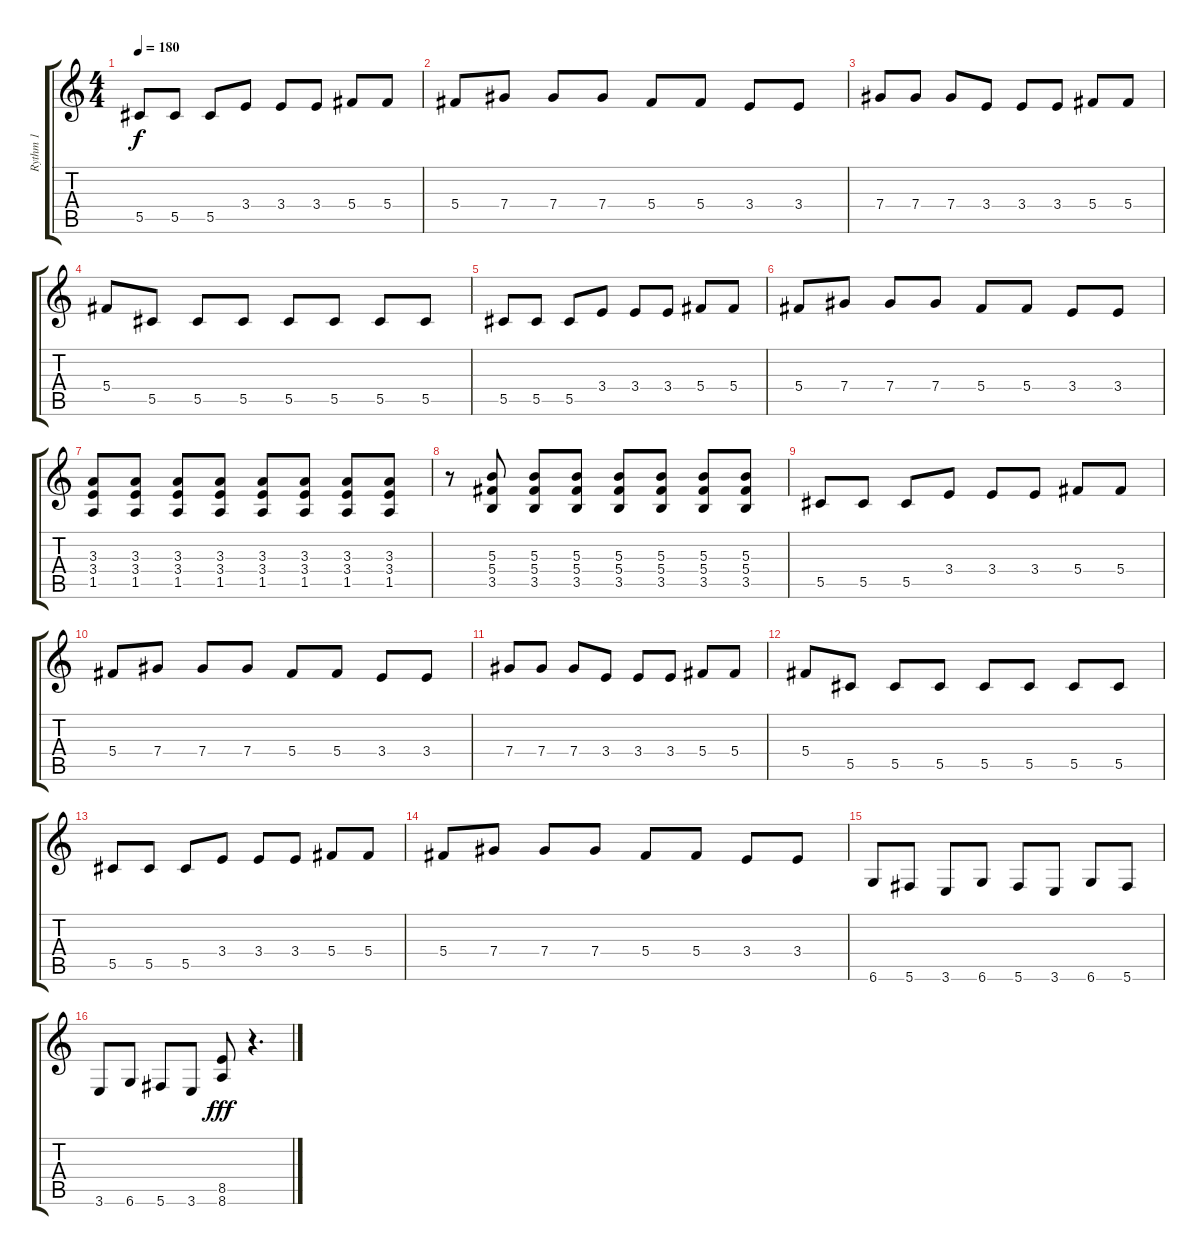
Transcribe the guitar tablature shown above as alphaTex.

\track ("Rythm 1" "Rythm 1") {instrument distortionguitar}
\staff {score tabs}
\tuning (Eb4 Bb3 Gb3 Db3 Ab2 Db2) {hide}
\ts (4 4)
\tempo 180
\clef g2
\ks c
5.5.8{dy f} 5.5.8 5.5.8 3.4.8 3.4.8 3.4.8 5.4.8 5.4.8 |
5.4.8 7.4.8 7.4.8 7.4.8 5.4.8 5.4.8 3.4.8 3.4.8 |
7.4.8 7.4.8 7.4.8 3.4.8 3.4.8 3.4.8 5.4.8 5.4.8 |
5.4.8 5.5.8 5.5.8 5.5.8 5.5.8 5.5.8 5.5.8 5.5.8 |
5.5.8 5.5.8 5.5.8 3.4.8 3.4.8 3.4.8 5.4.8 5.4.8 |
5.4.8 7.4.8 7.4.8 7.4.8 5.4.8 5.4.8 3.4.8 3.4.8 |
(3.3 3.4 1.5).8 (3.3 3.4 1.5).8 (3.3 3.4 1.5).8 (3.3 3.4 1.5).8 (3.3 3.4 1.5).8 (3.3 3.4 1.5).8 (3.3 3.4 1.5).8 (3.3 3.4 1.5).8 |
r.8 (5.3 5.4 3.5).8 (5.3 5.4 3.5).8 (5.3 5.4 3.5).8 (5.3 5.4 3.5).8 (5.3 5.4 3.5).8 (5.3 5.4 3.5).8 (5.3 5.4 3.5).8 |
5.5.8 5.5.8 5.5.8 3.4.8 3.4.8 3.4.8 5.4.8 5.4.8 |
5.4.8 7.4.8 7.4.8 7.4.8 5.4.8 5.4.8 3.4.8 3.4.8 |
7.4.8 7.4.8 7.4.8 3.4.8 3.4.8 3.4.8 5.4.8 5.4.8 |
5.4.8 5.5.8 5.5.8 5.5.8 5.5.8 5.5.8 5.5.8 5.5.8 |
5.5.8 5.5.8 5.5.8 3.4.8 3.4.8 3.4.8 5.4.8 5.4.8 |
5.4.8 7.4.8 7.4.8 7.4.8 5.4.8 5.4.8 3.4.8 3.4.8 |
6.6.8 5.6.8 3.6.8 6.6.8 5.6.8 3.6.8 6.6.8 5.6.8 |
3.6.8 6.6.8 5.6.8 3.6.8 (8.5 8.6).8{dy fff} r.4{d}
